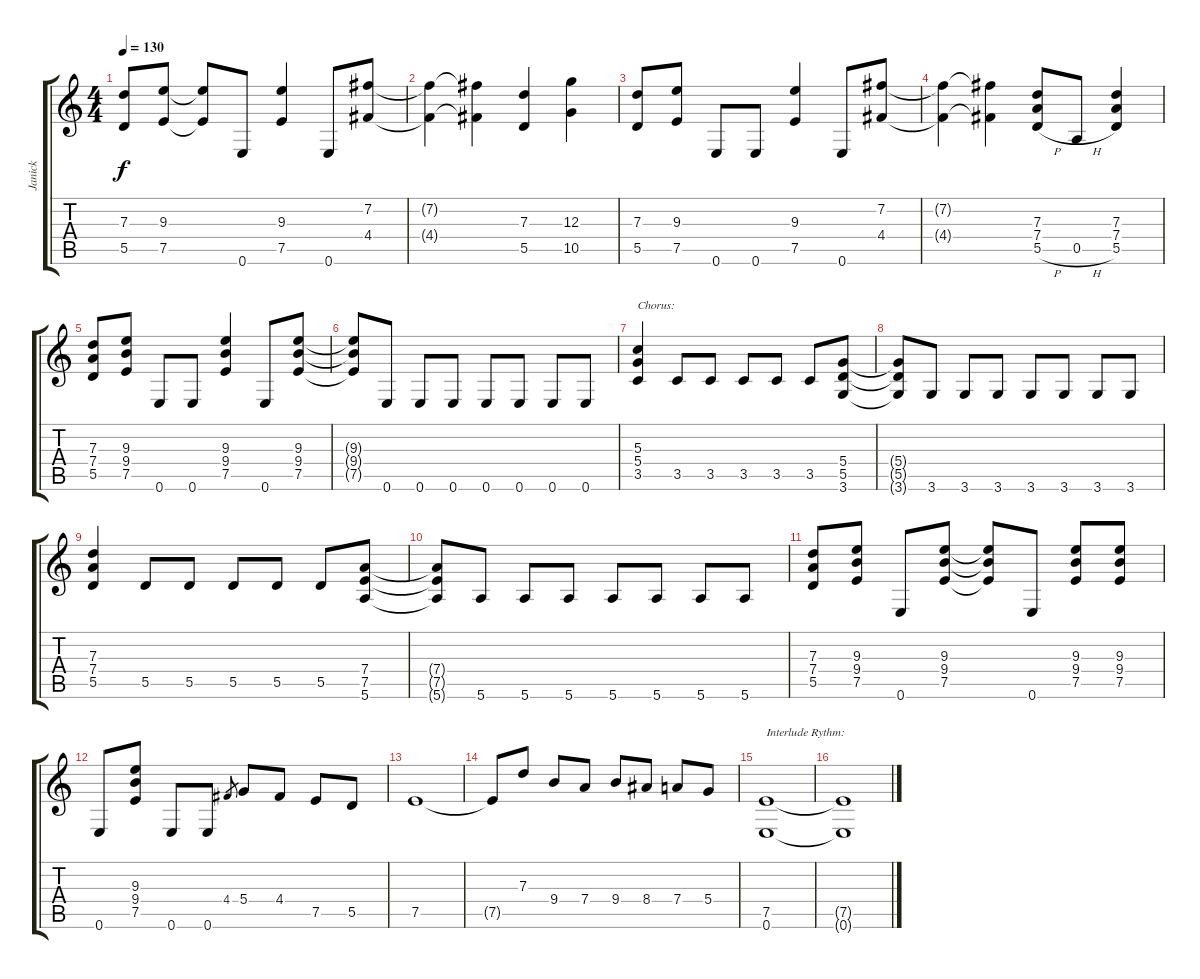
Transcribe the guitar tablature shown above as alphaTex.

\track ("Janick" "Janick") {instrument distortionguitar}
\staff {score tabs}
\tuning (E4 B3 G3 D3 A2 E2) {hide}
\ts (4 4)
\tempo 130
\clef g2
\ks c
(7.3 5.5).8{dy f} (9.3 7.5).8 (9.3{t} 7.5{t}).8 0.6.8 (9.3 7.5).4 0.6.8 (7.2 4.4).8 |
(7.2{t} 4.4{t}).4 (7.2{t} 4.4{t}).4 (7.3 5.5).4 (12.3 10.5).4 |
(7.3 5.5).8 (9.3 7.5).8 0.6.8 0.6.8 (9.3 7.5).4 0.6.8 (7.2 4.4).8 |
(7.2{t} 4.4{t}).4 (7.2{t} 4.4{t}).4 (7.3 7.4 5.5{h}).8 0.5{h}.8 (7.3 7.4 5.5).4 |
(7.3 7.4 5.5).8 (9.3 9.4 7.5).8 0.6.8 0.6.8 (9.3 9.4 7.5).4 0.6.8 (9.3 9.4 7.5).8 |
(9.3{t} 9.4{t} 7.5{t}).8 0.6.8 0.6.8 0.6.8 0.6.8 0.6.8 0.6.8 0.6.8 |
(5.3 5.4 3.5).4{txt "Chorus:"} 3.5.8 3.5.8 3.5.8 3.5.8 3.5.8 (5.4 5.5 3.6).8 |
(5.4{t} 5.5{t} 3.6{t}).8 3.6.8 3.6.8 3.6.8 3.6.8 3.6.8 3.6.8 3.6.8 |
(7.3 7.4 5.5).4 5.5.8 5.5.8 5.5.8 5.5.8 5.5.8 (7.4 7.5 5.6).8 |
(7.4{t} 7.5{t} 5.6{t}).8 5.6.8 5.6.8 5.6.8 5.6.8 5.6.8 5.6.8 5.6.8 |
(7.3 7.4 5.5).8 (9.3 9.4 7.5).8 0.6.8 (9.3 9.4 7.5).8 (9.3{t} 9.4{t} 7.5{t}).8 0.6.8 (9.3 9.4 7.5).8 (9.3 9.4 7.5).8 |
0.6.8 (9.3 9.4 7.5).8 0.6.8 0.6.8 4.4.8{gr} 5.4.8 4.4.8 7.5.8 5.5.8 |
7.5.1 |
7.5{t}.8 7.3.8 9.4.8 7.4.8 9.4.8 8.4.8 7.4.8 5.4.8 |
(7.5 0.6).1{txt "Interlude Rythm:"} |
(7.5{t} 0.6{t}).1
